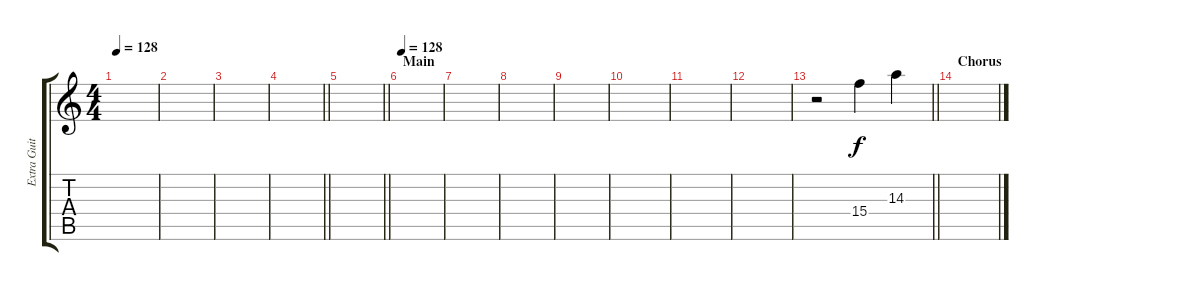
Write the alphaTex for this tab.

\track ("Extra Guitar" "Extra Guit") {instrument distortionguitar}
\staff {score tabs}
\tuning (E4 B3 G3 D3 A2 E2) {hide}
\ts (4 4)
\tempo 128
\clef g2
\ks c
|
|
|
\barLineRight lightlight
|
\section ("" "")
\barLineRight lightlight
|
\section ("" "Main")
\tempo 128
|
|
|
|
|
|
|
\barLineRight lightlight
r.2 15.4.4 14.3.4 |
\section ("" "Chorus")
